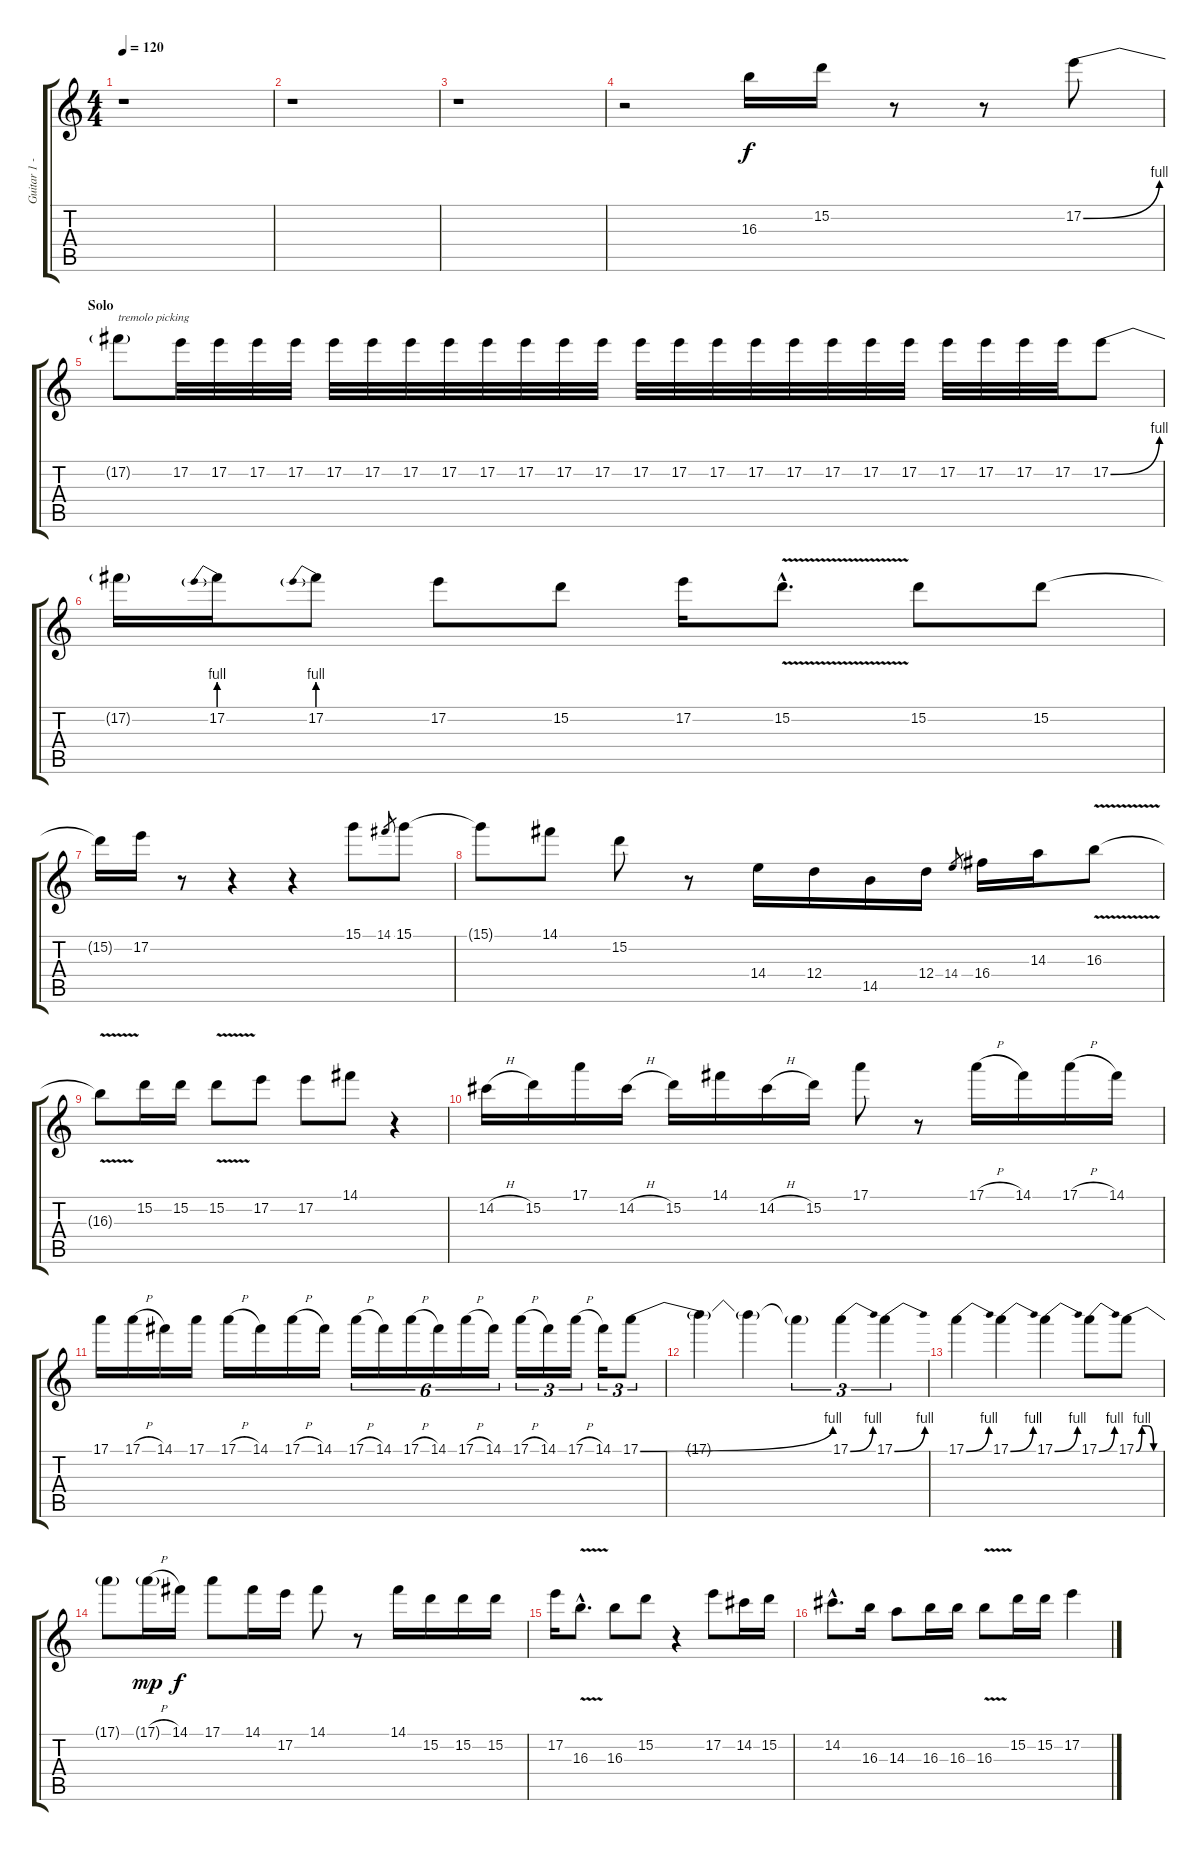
\track ("Guitar 1 - Santana" "Guitar 1 -") {instrument distortionguitar}
\staff {score tabs}
\tuning (E4 B3 G3 D3 A2 E2) {hide}
\ts (4 4)
\tempo 120
\clef g2
\ks c
r.1{dy f} |
r.1 |
r.1 |
r.2 16.3.16 15.2.16 r.8 r.8 17.2{be (bend 0 0 60 4)}.8 |
\section ("" "Solo")
17.2{t}.8{txt "tremolo picking"} 17.2.32 17.2.32 17.2.32 17.2.32 17.2.32 17.2.32 17.2.32 17.2.32 17.2.32 17.2.32 17.2.32 17.2.32 17.2.32 17.2.32 17.2.32 17.2.32 17.2.32 17.2.32 17.2.32 17.2.32 17.2.32 17.2.32 17.2.32 17.2.32 17.2{be (bend 0 0 60 4)}.8 |
17.2{t}.16 17.2{be (prebend 0 4 60 4)}.16 17.2{be (prebend 0 4 60 4)}.8 17.2.8 15.2.8 17.2.16 15.2{v hac}.8{d} 15.2.8 15.2.8 |
15.2{t}.16 17.2.16 r.8 r.4 r.4 15.1.8 14.1.8{gr} 15.1.8 |
15.1{t}.8 14.1.8 15.2.8 r.8 14.4.16 12.4.16 14.5.16 12.4.16 14.4.8{gr} 16.4.16 14.3.16 16.3{v}.8 |
16.3{t}.8 15.2.16 15.2.16 15.2{v}.8 17.2.8 17.2.8 14.1.8 r.4 |
14.2{h}.16 15.2.16 17.1.16 14.2{h}.16 15.2.16 14.1.16 14.2{h}.16 15.2.16 17.1.8 r.8 17.1{h}.16 14.1.16 17.1{h}.16 14.1.16 |
17.1.16 17.1{h}.16 14.1.16 17.1.16 17.1{h}.16 14.1.16 17.1{h}.16 14.1.16 17.1{h}.16{tu (6 4)} 14.1.16{tu (6 4)} 17.1{h}.16{tu (6 4)} 14.1.16{tu (6 4)} 17.1{h}.16{tu (6 4)} 14.1.16{tu (6 4)} 17.1{h}.16{tu (3 2)} 14.1.16{tu (3 2)} 17.1{h}.16{tu (3 2)} 14.1.16{tu (3 2)} 17.1{be (bend 0 0 60 4)}.8{tu (3 2)} |
17.1{t}.4 17.1{t}.4 17.1{t}.4{tu (3 2)} 17.1{be (bend 0 0 60 4)}.4{tu (3 2)} 17.1{be (bend 0 0 60 4)}.4{tu (3 2)} |
17.1{be (bend 0 0 60 4)}.4 17.1{be (bend 0 0 60 4)}.4 17.1{be (bend 0 0 60 4)}.4 17.1{be (bend 0 0 60 4)}.8 17.1{be (custom 0 0 15 4 30 4 45 0 60 0)}.8 |
17.1{t}.8 17.1{h g}.16{dy mp} 14.1.16{dy f} 17.1.8 14.1.16 17.2.16 14.1.8 r.8 14.1.16 15.2.16 15.2.16 15.2.16 |
17.2.16 16.3{v hac}.8{d} 16.3.8 15.2.8 r.4 17.2.8 14.2.16 15.2.16 |
14.2{hac}.8{d} 16.3.16 14.3.8 16.3.16 16.3.16 16.3{v}.8 15.2.16 15.2.16 17.2.4
